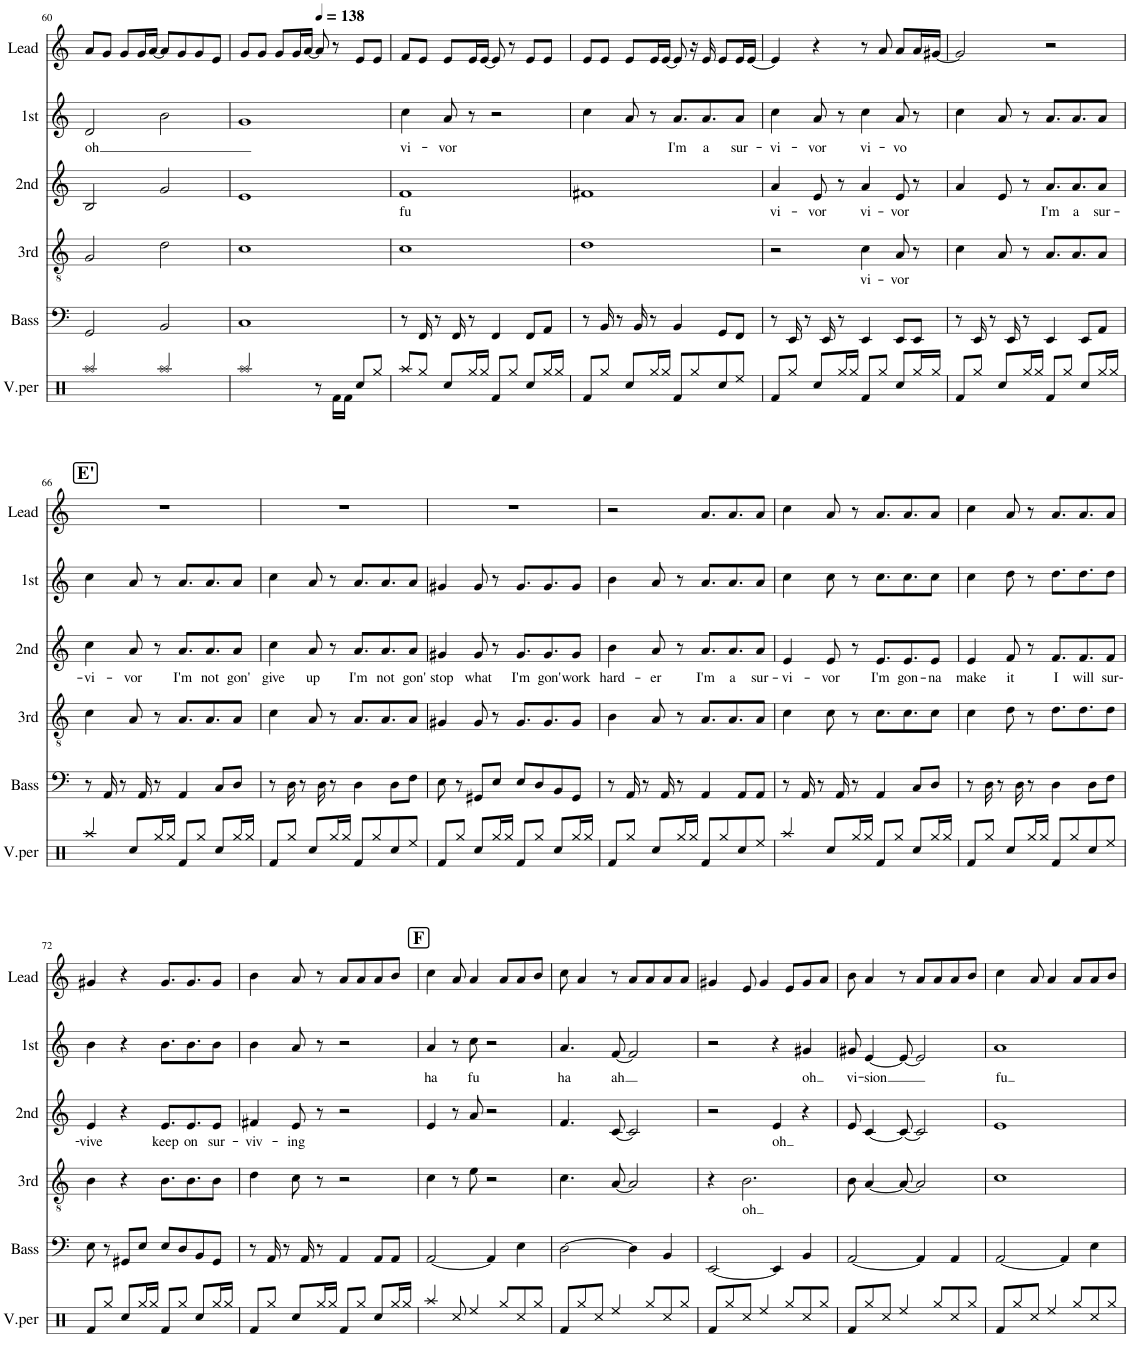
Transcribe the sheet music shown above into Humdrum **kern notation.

**kern	**kern	**kern	**text	**kern	**text	**kern	**text	**kern
*part6	*part5	*part4	*part4	*part3	*part3	*part2	*part2	*part1
*staff6	*staff5	*staff4	*staff4	*staff3	*staff3	*staff2	*staff2	*staff1
*I"V.per	*I"Bass	*I"3rd	*	*I"2nd	*	*I"1st	*	*I"Lead
*I'V.per	*I'Bass	*I'3rd	*	*I'2nd	*	*I'1st	*	*I'Lead
!!LO:PB:g=z
*clefX	*clefF4	*clefGv2	*	*clefG2	*	*clefG2	*	*clefG2
*k[]	*k[]	*k[]	*	*k[]	*	*k[]	*	*k[]
*M4/4	*M4/4	*M4/4	*	*M4/4	*	*M4/4	*	*M4/4
=60	=60	=60	=60	=60	=60	=60	=60	=60
!	!	!	!	!	!	!	!LO:LY:b	!
2Raa/	2GG/	2G/	.	2B/	.	2d/	oh	8a/L
.	.	.	.	.	.	.	.	8g/J
.	.	.	.	.	.	.	.	8g/L
.	.	.	.	.	.	.	.	16g/L
.	.	.	.	.	.	.	.	[16a/JJ
2Raa/	2BB/	2d\	.	2g/	.	2b\	.	8a/L]
.	.	.	.	.	.	.	.	8g/
.	.	.	.	.	.	.	.	8g/
.	.	.	.	.	.	.	.	8e/J
=61	=61	=61	=61	=61	=61	=61	=61	=61
2Raa/	1C	1c	.	1e	.	1g	.	8g/L
.	.	.	.	.	.	.	.	8g/J
.	.	.	.	.	.	.	.	8g/L
.	.	.	.	.	.	.	.	16g/L
.	.	.	.	.	.	.	.	[16a/JJ
*	*	*	*	*	*	*	*	*MM138
8r	.	.	.	.	.	.	.	8a/]
16Rf\LL	.	.	.	.	.	.	.	8r
16Rf\JJ	.	.	.	.	.	.	.	.
8Rcc/L	.	.	.	.	.	.	.	8e/L
8Rgg/J	.	.	.	.	.	.	.	8e/J
=62	=62	=62	=62	=62	=62	=62	=62	=62
!	!	!	!	!	!LO:LY:b	!	!LO:LY:b	!
8Raa/L	8r	1c	.	1f	fu	4cc\	vi-	8f/L
8Rgg/J	16FF/	.	.	.	.	.	.	8e/J
.	8r	.	.	.	.	.	.	.
!	!	!	!	!	!	!	!LO:LY:b	!
8Rcc/L	.	.	.	.	.	8a/	-vor	8e/L
.	16FF/	.	.	.	.	.	.	.
16Rgg/L	8r	.	.	.	.	8r	.	16e/L
16Rgg/JJ	.	.	.	.	.	.	.	[16e/JJ
8Rf/L	4FF/	.	.	.	.	2r	.	8e/]
8Rgg/J	.	.	.	.	.	.	.	8r
8Rcc/L	8FF/L	.	.	.	.	.	.	8e/L
16Rgg/L	8AA/J	.	.	.	.	.	.	8e/J
16Rgg/JJ	.	.	.	.	.	.	.	.
=63	=63	=63	=63	=63	=63	=63	=63	=63
8Rf/L	8r	1d	.	1f#X	.	4cc\	.	8e/L
8Rgg/J	16BB/	.	.	.	.	.	.	8e/J
.	8r	.	.	.	.	.	.	.
8Rcc/L	.	.	.	.	.	8a/	.	8e/L
.	16BB/	.	.	.	.	.	.	.
16Rgg/L	8r	.	.	.	.	8r	.	16e/L
16Rgg/JJ	.	.	.	.	.	.	.	[16e/JJ
!	!	!	!	!	!	!	!LO:LY:b	!
8Rf/L	4BB/	.	.	.	.	8.a/L	I'm	8e/]
8Rgg/	.	.	.	.	.	.	.	16r
!	!	!	!	!	!	!	!LO:LY:b	!
.	.	.	.	.	.	8.a/	a	16e/
8Rcc/	8GG/L	.	.	.	.	.	.	8e/L
!	!	!	!	!	!	!	!LO:LY:b	!
8Ree/J	8FF/J	.	.	.	.	8a/J	sur-	16e/L
.	.	.	.	.	.	.	.	[16e/JJ
=64	=64	=64	=64	=64	=64	=64	=64	=64
!	!	!	!	!	!LO:LY:b	!	!LO:LY:b	!
8Rf/L	8r	2r	.	4a/	vi-	4cc\	-vi-	4e/]
8Rgg/J	16EE/	.	.	.	.	.	.	.
.	8r	.	.	.	.	.	.	.
!	!	!	!	!	!LO:LY:b	!	!LO:LY:b	!
8Rcc/L	.	.	.	8e/	-vor	8a/	-vor	4r
.	16EE/	.	.	.	.	.	.	.
16Rgg/L	8r	.	.	8r	.	8r	.	.
16Rgg/JJ	.	.	.	.	.	.	.	.
!	!	!	!LO:LY:b	!	!LO:LY:b	!	!LO:LY:b	!
8Rf/L	4EE/	4c\	vi-	4a/	vi-	4cc\	vi-	8r
8Rgg/J	.	.	.	.	.	.	.	8a/
!	!	!	!LO:LY:b	!	!LO:LY:b	!	!LO:LY:b	!
8Rcc/L	8EE/L	8A/	-vor	8e/	-vor	8a/	-vo	8a/L
16Rgg/L	8EE/J	8r	.	8r	.	8r	.	16a/L
16Rgg/JJ	.	.	.	.	.	.	.	[16g#X/JJ
=65	=65	=65	=65	=65	=65	=65	=65	=65
8Rf/L	8r	4c\	.	4a/	.	4cc\	.	2g#/]
8Rgg/J	16EE/	.	.	.	.	.	.	.
.	8r	.	.	.	.	.	.	.
8Rcc/L	.	8A/	.	8e/	.	8a/	.	.
.	16EE/	.	.	.	.	.	.	.
16Rgg/L	8r	8r	.	8r	.	8r	.	.
16Rgg/JJ	.	.	.	.	.	.	.	.
!	!	!	!	!	!LO:LY:b	!	!	!
8Rf/L	4EE/	8.A/L	.	8.a/L	I'm	8.a/L	.	2r
8Rgg/J	.	.	.	.	.	.	.	.
!	!	!	!	!	!LO:LY:b	!	!	!
.	.	8.A/	.	8.a/	a	8.a/	.	.
8Rcc/L	8EE/L	.	.	.	.	.	.	.
!	!	!	!	!	!LO:LY:b	!	!	!
16Rgg/L	8AA/J	8A/J	.	8a/J	sur-	8a/J	.	.
16Rgg/JJ	.	.	.	.	.	.	.	.
!!LO:LB:g=z
!!LO:REH:place=s1:a:B:cj:fs=14:t=E'
=66	=66	=66	=66	=66	=66	=66	=66	=66
!	!	!	!	!	!LO:LY:b	!	!	!
4Raa/	8r	4c\	.	4cc\	-vi-	4cc\	.	1r
.	16AA/	.	.	.	.	.	.	.
.	8r	.	.	.	.	.	.	.
!	!	!	!	!	!LO:LY:b	!	!	!
8Rcc/L	.	8A/	.	8a/	-vor	8a/	.	.
.	16AA/	.	.	.	.	.	.	.
16Rgg/L	8r	8r	.	8r	.	8r	.	.
16Rgg/JJ	.	.	.	.	.	.	.	.
!	!	!	!	!	!LO:LY:b	!	!	!
8Rf/L	4AA/	8.A/L	.	8.a/L	I'm	8.a/L	.	.
8Rgg/J	.	.	.	.	.	.	.	.
!	!	!	!	!	!LO:LY:b	!	!	!
.	.	8.A/	.	8.a/	not	8.a/	.	.
8Rcc/L	8C/L	.	.	.	.	.	.	.
!	!	!	!	!	!LO:LY:b	!	!	!
16Rgg/L	8D/J	8A/J	.	8a/J	gon'	8a/J	.	.
16Rgg/JJ	.	.	.	.	.	.	.	.
=67	=67	=67	=67	=67	=67	=67	=67	=67
!	!	!	!	!	!LO:LY:b	!	!	!
8Rf/L	8r	4c\	.	4cc\	give	4cc\	.	1r
8Rgg/J	16D\	.	.	.	.	.	.	.
.	8r	.	.	.	.	.	.	.
!	!	!	!	!	!LO:LY:b	!	!	!
8Rcc/L	.	8A/	.	8a/	up	8a/	.	.
.	16D\	.	.	.	.	.	.	.
16Rgg/L	8r	8r	.	8r	.	8r	.	.
16Rgg/JJ	.	.	.	.	.	.	.	.
!	!	!	!	!	!LO:LY:b	!	!	!
8Rf/L	4D\	8.A/L	.	8.a/L	I'm	8.a/L	.	.
8Rgg/	.	.	.	.	.	.	.	.
!	!	!	!	!	!LO:LY:b	!	!	!
.	.	8.A/	.	8.a/	not	8.a/	.	.
8Rcc/	8D\L	.	.	.	.	.	.	.
!	!	!	!	!	!LO:LY:b	!	!	!
8Ree/J	8F\J	8A/J	.	8a/J	gon'	8a/J	.	.
=68	=68	=68	=68	=68	=68	=68	=68	=68
!	!	!	!	!	!LO:LY:b	!	!	!
8Rf/L	8E\	4G#X/	.	4g#X/	stop	4g#X/	.	1r
8Rgg/J	8r	.	.	.	.	.	.	.
!	!	!	!	!	!LO:LY:b	!	!	!
8Rcc/L	8GG#X/L	8G#/	.	8g#/	what	8g#/	.	.
16Rgg/L	8E/J	8r	.	8r	.	8r	.	.
16Rgg/JJ	.	.	.	.	.	.	.	.
!	!	!	!	!	!LO:LY:b	!	!	!
8Rf/L	8E/L	8.G#/L	.	8.g#/L	I'm	8.g#/L	.	.
8Rgg/J	8D/	.	.	.	.	.	.	.
!	!	!	!	!	!LO:LY:b	!	!	!
.	.	8.G#/	.	8.g#/	gon'	8.g#/	.	.
8Rcc/L	8BB/	.	.	.	.	.	.	.
!	!	!	!	!	!LO:LY:b	!	!	!
16Rgg/L	8GG#/J	8G#/J	.	8g#/J	work	8g#/J	.	.
16Rgg/JJ	.	.	.	.	.	.	.	.
=69	=69	=69	=69	=69	=69	=69	=69	=69
!	!	!	!	!	!LO:LY:b	!	!	!
8Rf/L	8r	4B\	.	4b\	hard-	4b\	.	2r
8Rgg/J	16AA/	.	.	.	.	.	.	.
.	8r	.	.	.	.	.	.	.
!	!	!	!	!	!LO:LY:b	!	!	!
8Rcc/L	.	8A/	.	8a/	-er	8a/	.	.
.	16AA/	.	.	.	.	.	.	.
16Rgg/L	8r	8r	.	8r	.	8r	.	.
16Rgg/JJ	.	.	.	.	.	.	.	.
!	!	!	!	!	!LO:LY:b	!	!	!
8Rf/L	4AA/	8.A/L	.	8.a/L	I'm	8.a/L	.	8.a/L
8Rgg/	.	.	.	.	.	.	.	.
!	!	!	!	!	!LO:LY:b	!	!	!
.	.	8.A/	.	8.a/	a	8.a/	.	8.a/
8Rcc/	8AA/L	.	.	.	.	.	.	.
!	!	!	!	!	!LO:LY:b	!	!	!
8Ree/J	8AA/J	8A/J	.	8a/J	sur-	8a/J	.	8a/J
=70	=70	=70	=70	=70	=70	=70	=70	=70
!	!	!	!	!	!LO:LY:b	!	!	!
4Raa/	8r	4c\	.	4e/	-vi-	4cc\	.	4cc\
.	16AA/	.	.	.	.	.	.	.
.	8r	.	.	.	.	.	.	.
!	!	!	!	!	!LO:LY:b	!	!	!
8Rcc/L	.	8c\	.	8e/	-vor	8cc\	.	8a/
.	16AA/	.	.	.	.	.	.	.
16Rgg/L	8r	8r	.	8r	.	8r	.	8r
16Rgg/JJ	.	.	.	.	.	.	.	.
!	!	!	!	!	!LO:LY:b	!	!	!
8Rf/L	4AA/	8.c\L	.	8.e/L	I'm	8.cc\L	.	8.a/L
8Rgg/J	.	.	.	.	.	.	.	.
!	!	!	!	!	!LO:LY:b	!	!	!
.	.	8.c\	.	8.e/	gon-	8.cc\	.	8.a/
8Rcc/L	8C/L	.	.	.	.	.	.	.
!	!	!	!	!	!LO:LY:b	!	!	!
16Rgg/L	8D/J	8c\J	.	8e/J	-na	8cc\J	.	8a/J
16Rgg/JJ	.	.	.	.	.	.	.	.
=71	=71	=71	=71	=71	=71	=71	=71	=71
!	!	!	!	!	!LO:LY:b	!	!	!
8Rf/L	8r	4c\	.	4e/	make	4cc\	.	4cc\
8Rgg/J	16D\	.	.	.	.	.	.	.
.	8r	.	.	.	.	.	.	.
!	!	!	!	!	!LO:LY:b	!	!	!
8Rcc/L	.	8d\	.	8f/	it	8dd\	.	8a/
.	16D\	.	.	.	.	.	.	.
16Rgg/L	8r	8r	.	8r	.	8r	.	8r
16Rgg/JJ	.	.	.	.	.	.	.	.
!	!	!	!	!	!LO:LY:b	!	!	!
8Rf/L	4D\	8.d\L	.	8.f/L	I	8.dd\L	.	8.a/L
8Rgg/	.	.	.	.	.	.	.	.
!	!	!	!	!	!LO:LY:b	!	!	!
.	.	8.d\	.	8.f/	will	8.dd\	.	8.a/
8Rcc/	8D\L	.	.	.	.	.	.	.
!	!	!	!	!	!LO:LY:b	!	!	!
8Ree/J	8F\J	8d\J	.	8f/J	sur-	8dd\J	.	8a/J
!!LO:LB:g=z
=72	=72	=72	=72	=72	=72	=72	=72	=72
!	!	!	!	!	!LO:LY:b	!	!	!
8Rf/L	8E\	4B\	.	4e/	-vive	4b\	.	4g#X/
8Rgg/J	8r	.	.	.	.	.	.	.
8Rcc/L	8GG#X/L	4r	.	4r	.	4r	.	4r
16Rgg/L	8E/J	.	.	.	.	.	.	.
16Rgg/JJ	.	.	.	.	.	.	.	.
!	!	!	!	!	!LO:LY:b	!	!	!
8Rf/L	8E/L	8.B\L	.	8.e/L	keep	8.b\L	.	8.g#/L
8Rgg/J	8D/	.	.	.	.	.	.	.
!	!	!	!	!	!LO:LY:b	!	!	!
.	.	8.B\	.	8.e/	on	8.b\	.	8.g#/
8Rcc/L	8BB/	.	.	.	.	.	.	.
!	!	!	!	!	!LO:LY:b	!	!	!
16Rgg/L	8GG#/J	8B\J	.	8e/J	sur-	8b\J	.	8g#/J
16Rgg/JJ	.	.	.	.	.	.	.	.
=73	=73	=73	=73	=73	=73	=73	=73	=73
!	!	!	!	!	!LO:LY:b	!	!	!
8Rf/L	8r	4d\	.	4f#X/	viv-	4b\	.	4b\
8Rgg/J	16AA/	.	.	.	.	.	.	.
.	8r	.	.	.	.	.	.	.
!	!	!	!	!	!LO:LY:b	!	!	!
8Rcc/L	.	8c\	.	8e/	-ing	8a/	.	8a/
.	16AA/	.	.	.	.	.	.	.
16Rgg/L	8r	8r	.	8r	.	8r	.	8r
16Rgg/JJ	.	.	.	.	.	.	.	.
8Rf/L	4AA/	2r	.	2r	.	2r	.	8a/L
8Rgg/J	.	.	.	.	.	.	.	8a/
8Rcc/L	8AA/L	.	.	.	.	.	.	8a/
16Rgg/L	8AA/J	.	.	.	.	.	.	8b/J
16Rgg/JJ	.	.	.	.	.	.	.	.
!!LO:REH:place=s1:a:B:cj:fs=14:t=F
=74	=74	=74	=74	=74	=74	=74	=74	=74
!	!	!	!	!	!	!	!LO:LY:b	!
4Raa/	[2AA/	4c\	.	4e/	.	4a/	ha	4cc\
8Rcc/	.	8r	.	8r	.	8r	.	8a/
!	!	!	!	!	!	!	!LO:LY:b	!
4Ree/	.	8e\	.	8a/	.	8cc\	fu	4a/
.	4AA/]	2r	.	2r	.	2r	.	.
8Rgg/L	.	.	.	.	.	.	.	8a/L
8Rcc/	4E\	.	.	.	.	.	.	8a/
8Rgg/J	.	.	.	.	.	.	.	8b/J
=75	=75	=75	=75	=75	=75	=75	=75	=75
!	!	!	!	!	!	!	!LO:LY:b	!
8Rf/L	[2D\	4.c\	.	4.f/	.	4.a/	ha	8cc\
8Rgg/	.	.	.	.	.	.	.	4a/
8Rcc/J	.	.	.	.	.	.	.	.
!	!	!	!	!	!	!	!LO:LY:b	!
4Ree/	.	[8A/	.	[8c/	.	[8f/	ah	8r
.	4D\]	2A/]	.	2c/]	.	2f/]	.	8a/L
8Rgg/L	.	.	.	.	.	.	.	8a/
8Rcc/	4BB/	.	.	.	.	.	.	8a/
8Rgg/J	.	.	.	.	.	.	.	8a/J
=76	=76	=76	=76	=76	=76	=76	=76	=76
8Rf/L	[2EE/	4r	.	2r	.	2r	.	4g#X/
8Rgg/	.	.	.	.	.	.	.	.
!	!	!	!LO:LY:b	!	!	!	!	!
8Rcc/J	.	2.B\	oh	.	.	.	.	8e/
4Ree/	.	.	.	.	.	.	.	4g#/
!	!	!	!	!	!LO:LY:b	!	!	!
.	4EE/]	.	.	4e/	oh	4r	.	.
8Rgg/L	.	.	.	.	.	.	.	8e/L
!	!	!	!	!	!	!	!LO:LY:b	!
8Rcc/	4BB/	.	.	4r	.	4g#X/	oh	8g#/
8Rgg/J	.	.	.	.	.	.	.	8a/J
=77	=77	=77	=77	=77	=77	=77	=77	=77
!	!	!	!	!	!	!	!LO:LY:b	!
8Rf/L	[2AA/	8B\	.	8e/	.	8g#X/	vi-	8b\
!	!	!	!	!	!	!	!LO:LY:b	!
8Rgg/	.	[4A/	.	[4c/	.	[4e/	-sion	4a/
8Rcc/J	.	.	.	.	.	.	.	.
4Ree/	.	8A/_	.	8c/_	.	8e/_	.	8r
.	4AA/]	2A/]	.	2c/]	.	2e/]	.	8a/L
8Rgg/L	.	.	.	.	.	.	.	8a/
8Rcc/	4AA/	.	.	.	.	.	.	8a/
8Rgg/J	.	.	.	.	.	.	.	8b/J
=78	=78	=78	=78	=78	=78	=78	=78	=78
!	!	!	!	!	!	!	!LO:LY:b	!
8Rf/L	[2AA/	1c	.	1e	.	1a	fu	4cc\
8Rgg/	.	.	.	.	.	.	.	.
8Rcc/J	.	.	.	.	.	.	.	8a/
4Ree/	.	.	.	.	.	.	.	4a/
.	4AA/]	.	.	.	.	.	.	.
8Rgg/L	.	.	.	.	.	.	.	8a/L
8Rcc/	4E\	.	.	.	.	.	.	8a/
8Rgg/J	.	.	.	.	.	.	.	8b/J
=	=	=	=	=	=	=	=	=
*-	*-	*-	*-	*-	*-	*-	*-	*-
